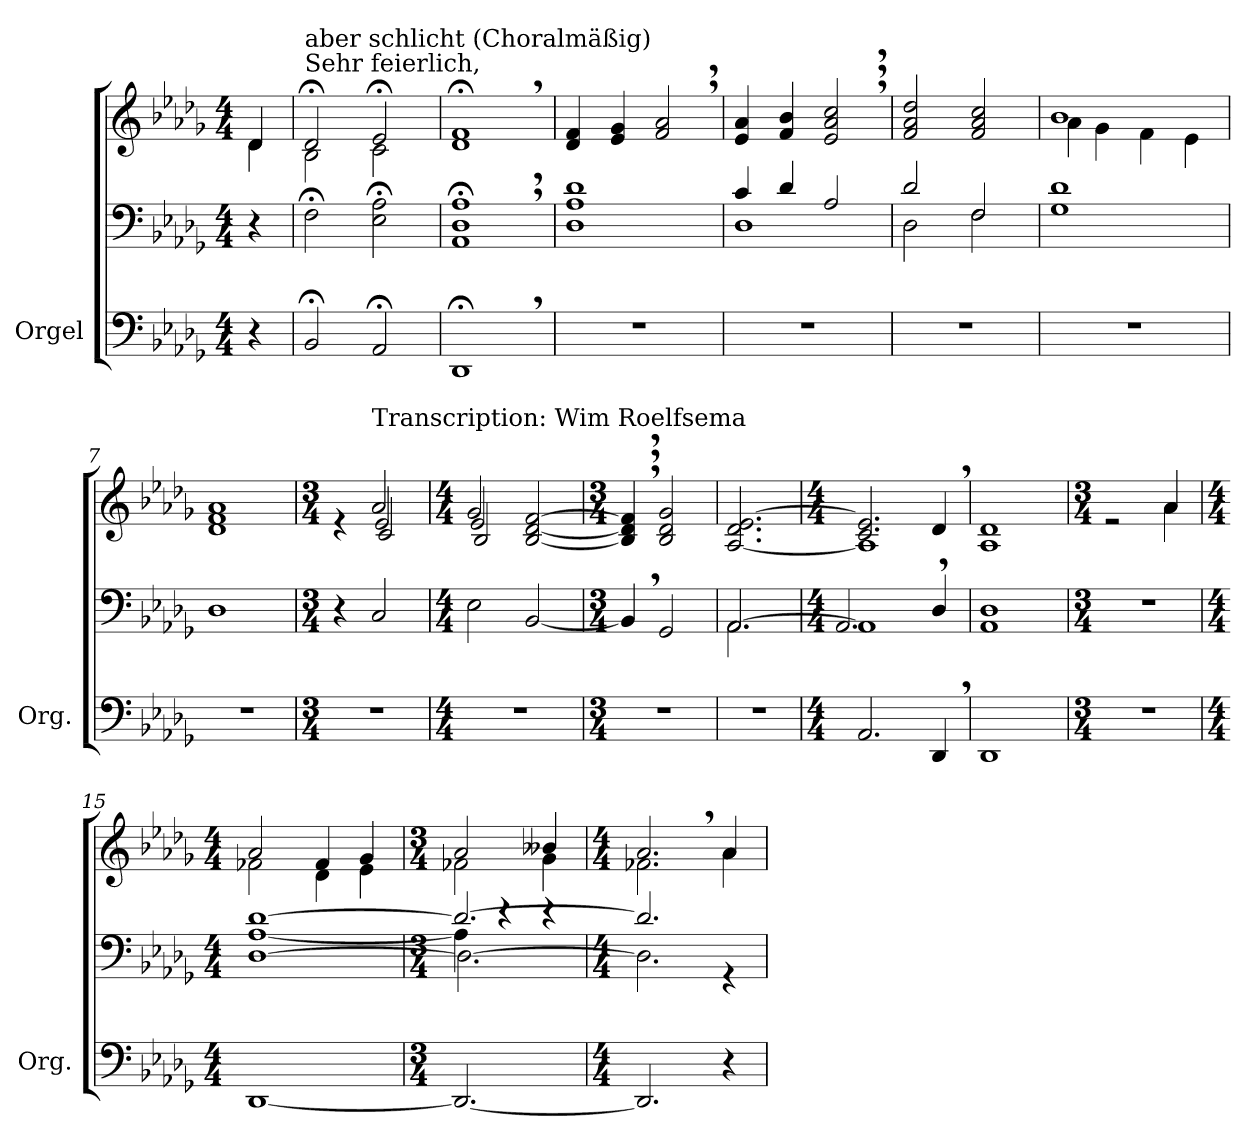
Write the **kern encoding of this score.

**kern	**kern	**kern
*part1	*part1	*part1
*staff3	*staff2	*staff1
*I"Orgel	*	*
*I'Org.	*	*
*clefF4	*clefF4	*clefG2
*k[b-e-a-d-g-]	*k[b-e-a-d-g-]	*k[b-e-a-d-g-]
*M4/4	*M4/4	*M4/4
*MM54	*MM54	*MM54
=	=	=
*	*	*^
4r	4r	4d-/	4d-\
=1	=1	=1	=1
!	!	!LO:TX:a:t=Sehr feierlich,	!
!	!	!LO:TX:a:t=aber schlicht (Choralmäßig)	!
2BB-;</	2F;<\	2d-;</	2B-\
2AA-;</	2E-\;< 2A-\;<	2e-;</	2c\
=2	=2	=2	=2
*	*^	*	*
1DD-;<,	1D-;<, 1A-;<,	1AA-	1f;<,	1d-
=3	=3	=3	=3	=3
*	*	*^	*	*
!	!	!	!	!LO:TX:a:t=Nicht schleppen	!
*	*	*	*	*v	*v
1r	1d-	1A-	1D-	4d-/ 4f/
.	.	.	.	4e-/ 4g-/
.	.	.	.	2f/, 2a-/,
*	*	*v	*v	*
=4	=4	=4	=4
1r	4c/	1D-	4e-/ 4a-/
.	4d-/	.	4f/ 4b-/
.	2A-/	.	2e-/, 2a-/, 2cc/,
=5	=5	=5	=5
*	*	*^	*
1r	2d-/	2ryy	2D-\	2f/ 2a-/ 2dd-/
.	2F/	2F\	2ryy	2f/ 2a-/ 2cc/
*	*	*v	*v	*
=6	=6	=6	=6
*	*	*	*^
1r	1d-	1G-	1b-	4a-\
.	.	.	.	4g-\
.	.	.	.	4f\
.	.	.	.	4e-\
*	*v	*v	*	*
=7	=7	=7	=7
1r	1D-	1d- 1a-	1f
*	*	*v	*v
=8	=8	=8
*M3/4	*M3/4	*M3/4
*	*	*^
*	*	*	*^
2.r	4r	4re	4ryy	4ryy
!	!	!LO:TX:a:t=Transcription&colon; Wim Roelfsema	!	!
.	2C/	2a-/	2e-/	2c/
=9	=9	=9	=9	=9
*M4/4	*M4/4	*M4/4	*	*
1r	2E-\	2g-/	2e-/	2B-/
.	[2BB-/	[2B-/ [2d-/ [2f/	2ryy	2ryy
*	*	*v	*v	*v
!!LO:LB:g=z
=10	=10	=10
*M3/4	*M3/4	*M3/4
2.r	4BB-,/]	4B-/], 4d-/], 4f/],
.	2GG-/	2B-/ 2d-/ 2g-/
=11	=11	=11
*	*^	*
2.r	[2.AA-/	2.AA-\	[2.A-/ 2.d-/ [2.e-/
=12	=12	=12	=12
*M4/4	*M4/4	*	*M4/4
*	*	*	*^
2.AA-/	1AA-,]	2.AA-/	2.c/ 2.e-/]	1A-]
4DD-,/	.	4D-/	4d-,/	.
=13	=13	=13	=13	=13
1DD-	1AA-	1D-	1d-	1A-
*	*v	*v	*	*
=14	=14	=14	=14
*M3/4	*M3/4	*M3/4	*
2.r	2.r	2re	2ryy
.	.	4a-/	4a-\
=15	=15	=15	=15
*M4/4	*M4/4	*M4/4	*
*	*^	*	*
*	*	*^	*	*
[1DD-	[1d-	[1A-	[1D-	2a-/	2f-X\
.	.	.	.	4f-/	4d-\
.	.	.	.	4g-/	4e-\
=16	=16	=16	=16	=16	=16
*M3/4	*M3/4	*	*	*M3/4	*
2.DD-/_	2.d-/_	4A-\]	2.D-\_	2a-/	2f-X\
.	.	4re	.	.	.
.	.	4re	.	4b--X/	4g-\
*	*v	*v	*v	*	*
=17	=17	=17	=17
*M4/4	*M4/4	*M4/4	*
*	*^	*	*
2.DD-/]	2.d-/]	2.D-\]	2.a-,/	2.f-X\
4r	4rGG	4ryy	4a-/	4a-\
*	*v	*v	*	*
*	*	*v	*v
=	=	=
*-	*-	*-
